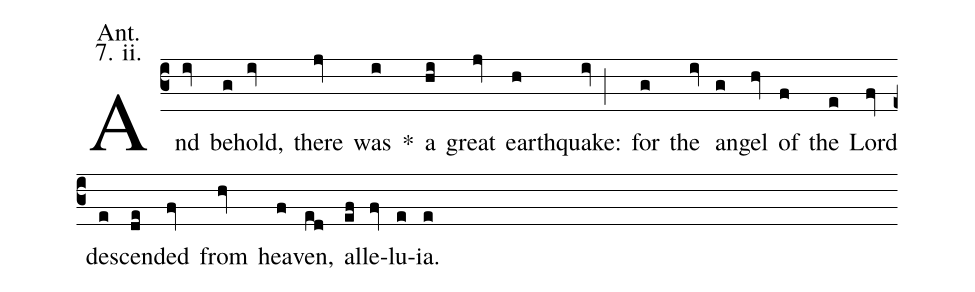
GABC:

annotation: Ant.;
annotation: 7. ii.;
%%
(c3) And(iv) be(g)hold,(iv) there(jv) was(i) <sp>*</sp>() a(hi) great(jv) earth(h)quake:(iv;) for(g) the(iv) an(g)gel(hv) of(f) the(e) Lord(fv) des(e)cend(de)ed(fv) from(hv) hea(f)ven,(ed) al(ef)le(fv)lu(e)ia.(e)
